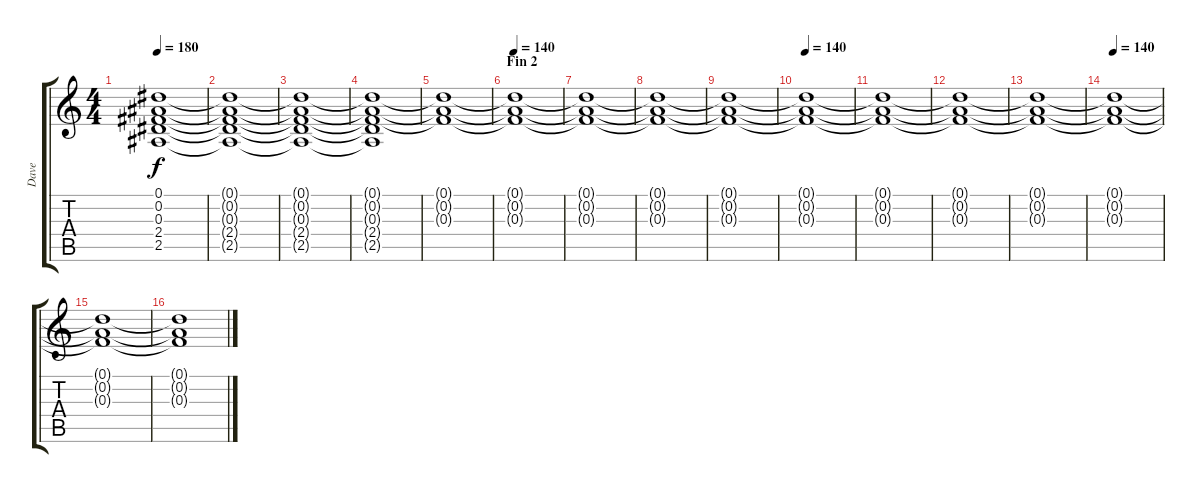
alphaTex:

\track ("Dave" "Dave") {instrument overdrivenguitar}
\staff {score tabs}
\tuning (Eb4 Bb3 Gb3 Db3 Ab2 Eb2) {hide}
\ts (4 4)
\tempo 180
\clef g2
\ks c
(0.1{t} 0.2{t} 0.3{t} 2.4{t} 2.5{t}).1{dy f} |
(0.1{t} 0.2{t} 0.3{t} 2.4{t} 2.5{t}).1 |
(0.1{t} 0.2{t} 0.3{t} 2.4{t} 2.5{t}).1 |
(0.1{t} 0.2{t} 0.3{t} 2.4{t} 2.5{t}).1{volume 9} |
(0.1{t} 0.2{t} 0.3{t}).1 |
\section ("" "Fin 2")
\tempo 140
(0.1{t} 0.2{t} 0.3{t}).1 |
(0.1{t} 0.2{t} 0.3{t}).1 |
(0.1{t} 0.2{t} 0.3{t}).1 |
(0.1{t} 0.2{t} 0.3{t}).1 |
\tempo 140
(0.1{t} 0.2{t} 0.3{t}).1 |
(0.1{t} 0.2{t} 0.3{t}).1 |
(0.1{t} 0.2{t} 0.3{t}).1 |
(0.1{t} 0.2{t} 0.3{t}).1 |
\tempo 140
(0.1{t} 0.2{t} 0.3{t}).1 |
(0.1{t} 0.2{t} 0.3{t}).1 |
(0.1{t} 0.2{t} 0.3{t}).1
